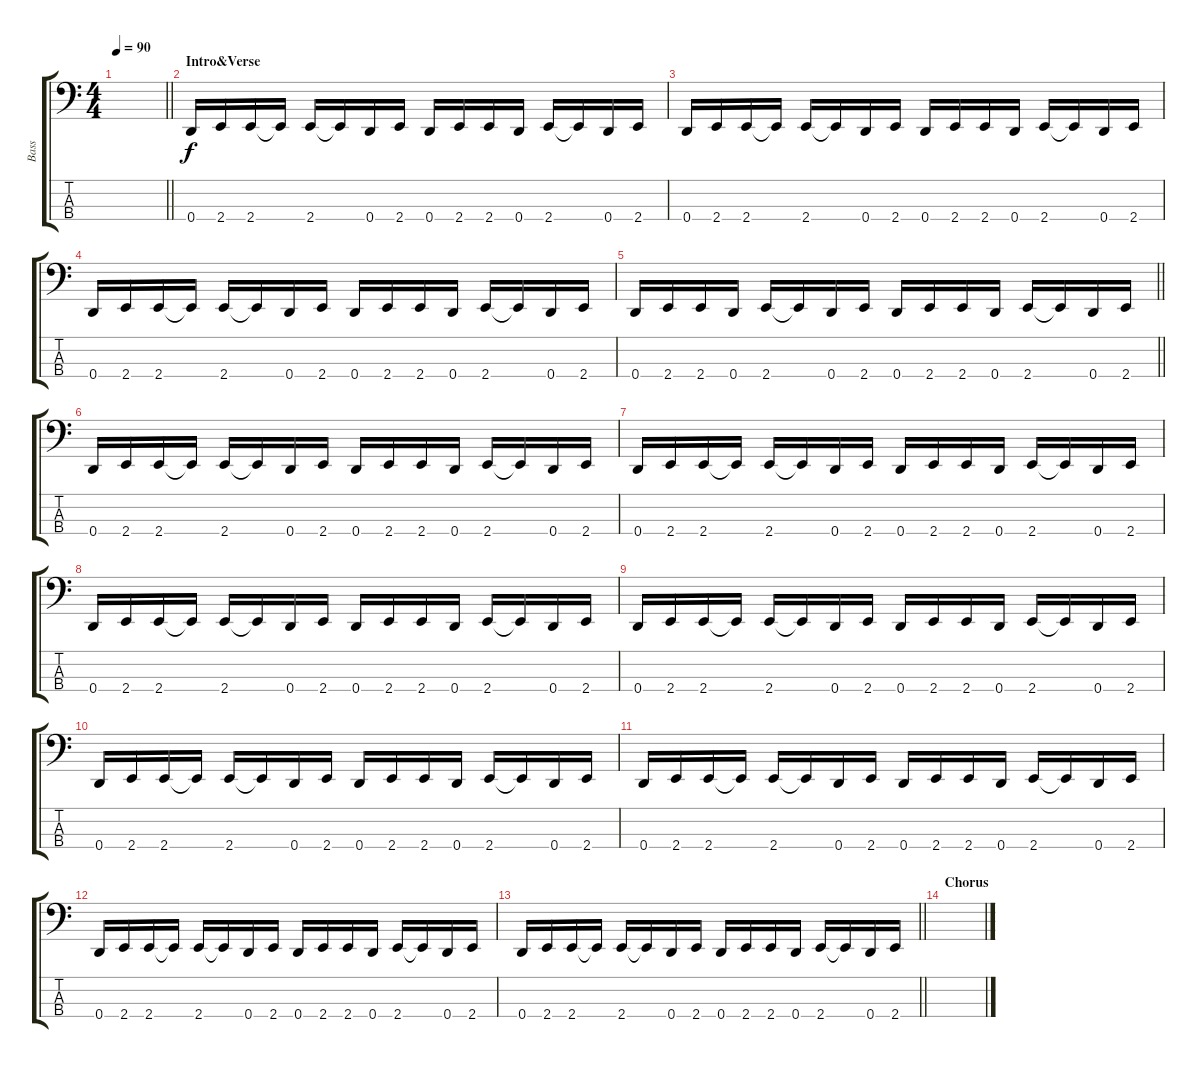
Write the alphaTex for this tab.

\track ("Bass" "Bass") {instrument electricbassfinger}
\staff {score tabs}
\tuning (G2 D2 A1 D1) {hide}
\ts (4 4)
\tempo 90
\clef f4
\barLineRight lightlight
\ks c
|
\section ("" "Intro&Verse")
0.4.16 2.4.16 2.4.16 2.4{t}.16 2.4.16 2.4{t}.16 0.4.16 2.4.16 0.4.16 2.4.16 2.4.16 0.4.16 2.4.16 2.4{t}.16 0.4.16 2.4.16 |
0.4.16 2.4.16 2.4.16 2.4{t}.16 2.4.16 2.4{t}.16 0.4.16 2.4.16 0.4.16 2.4.16 2.4.16 0.4.16 2.4.16 2.4{t}.16 0.4.16 2.4.16 |
0.4.16 2.4.16 2.4.16 2.4{t}.16 2.4.16 2.4{t}.16 0.4.16 2.4.16 0.4.16 2.4.16 2.4.16 0.4.16 2.4.16 2.4{t}.16 0.4.16 2.4.16 |
\barLineRight lightlight
0.4.16 2.4.16 2.4.16 0.4.16 2.4.16 2.4{t}.16 0.4.16 2.4.16 0.4.16 2.4.16 2.4.16 0.4.16 2.4.16 2.4{t}.16 0.4.16 2.4.16 |
0.4.16 2.4.16 2.4.16 2.4{t}.16 2.4.16 2.4{t}.16 0.4.16 2.4.16 0.4.16 2.4.16 2.4.16 0.4.16 2.4.16 2.4{t}.16 0.4.16 2.4.16 |
0.4.16 2.4.16 2.4.16 2.4{t}.16 2.4.16 2.4{t}.16 0.4.16 2.4.16 0.4.16 2.4.16 2.4.16 0.4.16 2.4.16 2.4{t}.16 0.4.16 2.4.16 |
0.4.16 2.4.16 2.4.16 2.4{t}.16 2.4.16 2.4{t}.16 0.4.16 2.4.16 0.4.16 2.4.16 2.4.16 0.4.16 2.4.16 2.4{t}.16 0.4.16 2.4.16 |
0.4.16 2.4.16 2.4.16 2.4{t}.16 2.4.16 2.4{t}.16 0.4.16 2.4.16 0.4.16 2.4.16 2.4.16 0.4.16 2.4.16 2.4{t}.16 0.4.16 2.4.16 |
0.4.16 2.4.16 2.4.16 2.4{t}.16 2.4.16 2.4{t}.16 0.4.16 2.4.16 0.4.16 2.4.16 2.4.16 0.4.16 2.4.16 2.4{t}.16 0.4.16 2.4.16 |
0.4.16 2.4.16 2.4.16 2.4{t}.16 2.4.16 2.4{t}.16 0.4.16 2.4.16 0.4.16 2.4.16 2.4.16 0.4.16 2.4.16 2.4{t}.16 0.4.16 2.4.16 |
0.4.16 2.4.16 2.4.16 2.4{t}.16 2.4.16 2.4{t}.16 0.4.16 2.4.16 0.4.16 2.4.16 2.4.16 0.4.16 2.4.16 2.4{t}.16 0.4.16 2.4.16 |
\barLineRight lightlight
0.4.16 2.4.16 2.4.16 2.4{t}.16 2.4.16 2.4{t}.16 0.4.16 2.4.16 0.4.16 2.4.16 2.4.16 0.4.16 2.4.16 2.4{t}.16 0.4.16 2.4.16 |
\section ("" "Chorus")
